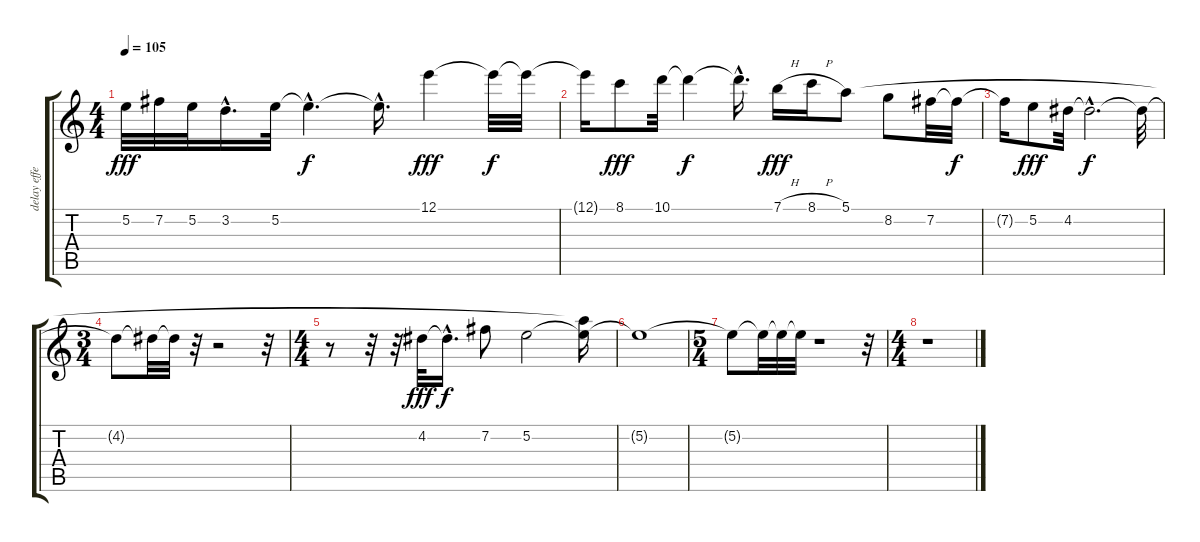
\track ("delay effect" "delay effe") {instrument distortionguitar}
\staff {score tabs}
\tuning (E4 B3 G3 D3 A2 E2) {hide}
\ts (4 4)
\tempo 105
\clef g2
\ks c
5.2.32{dy fff} 7.2.32 5.2.32 3.2{hac}.16{d} 5.2.32 5.2{hac t}.4{d dy f} 5.2{hac t}.16{d} 12.1.4{dy fff} 12.1{t}.32{dy f} 12.1{t}.32 |
12.1{t}.16 8.1.8{dy fff} 10.1.32 10.1{t}.4{dy f} 10.1{hac t}.16{d} 7.1{h}.16{dy fff} 8.1{h}.16 5.1.8 8.2.8 7.2.32 7.2{t}.32{dy f} |
7.2{t}.16 5.2.8{dy fff} 4.2.32 4.2{hac t}.2{d dy f} 4.2{t}.32 |
\ts (3 4)
4.2{t}.8 4.2{t}.32 4.2{t}.32 r.32 r.2 r.32 |
\ts (4 4)
r.8 r.32 r.32 4.2.32{dy fff} 4.2{hac t}.16{d dy f} 7.2.8 5.2.2 (5.1{t} 5.2{t}).16 |
5.2{t}.1 |
\ts (5 4)
5.2{t}.8 5.2{t}.32 5.2{t}.32 5.2{t}.32 r.1 r.32 |
\ts (4 4)
r.1
